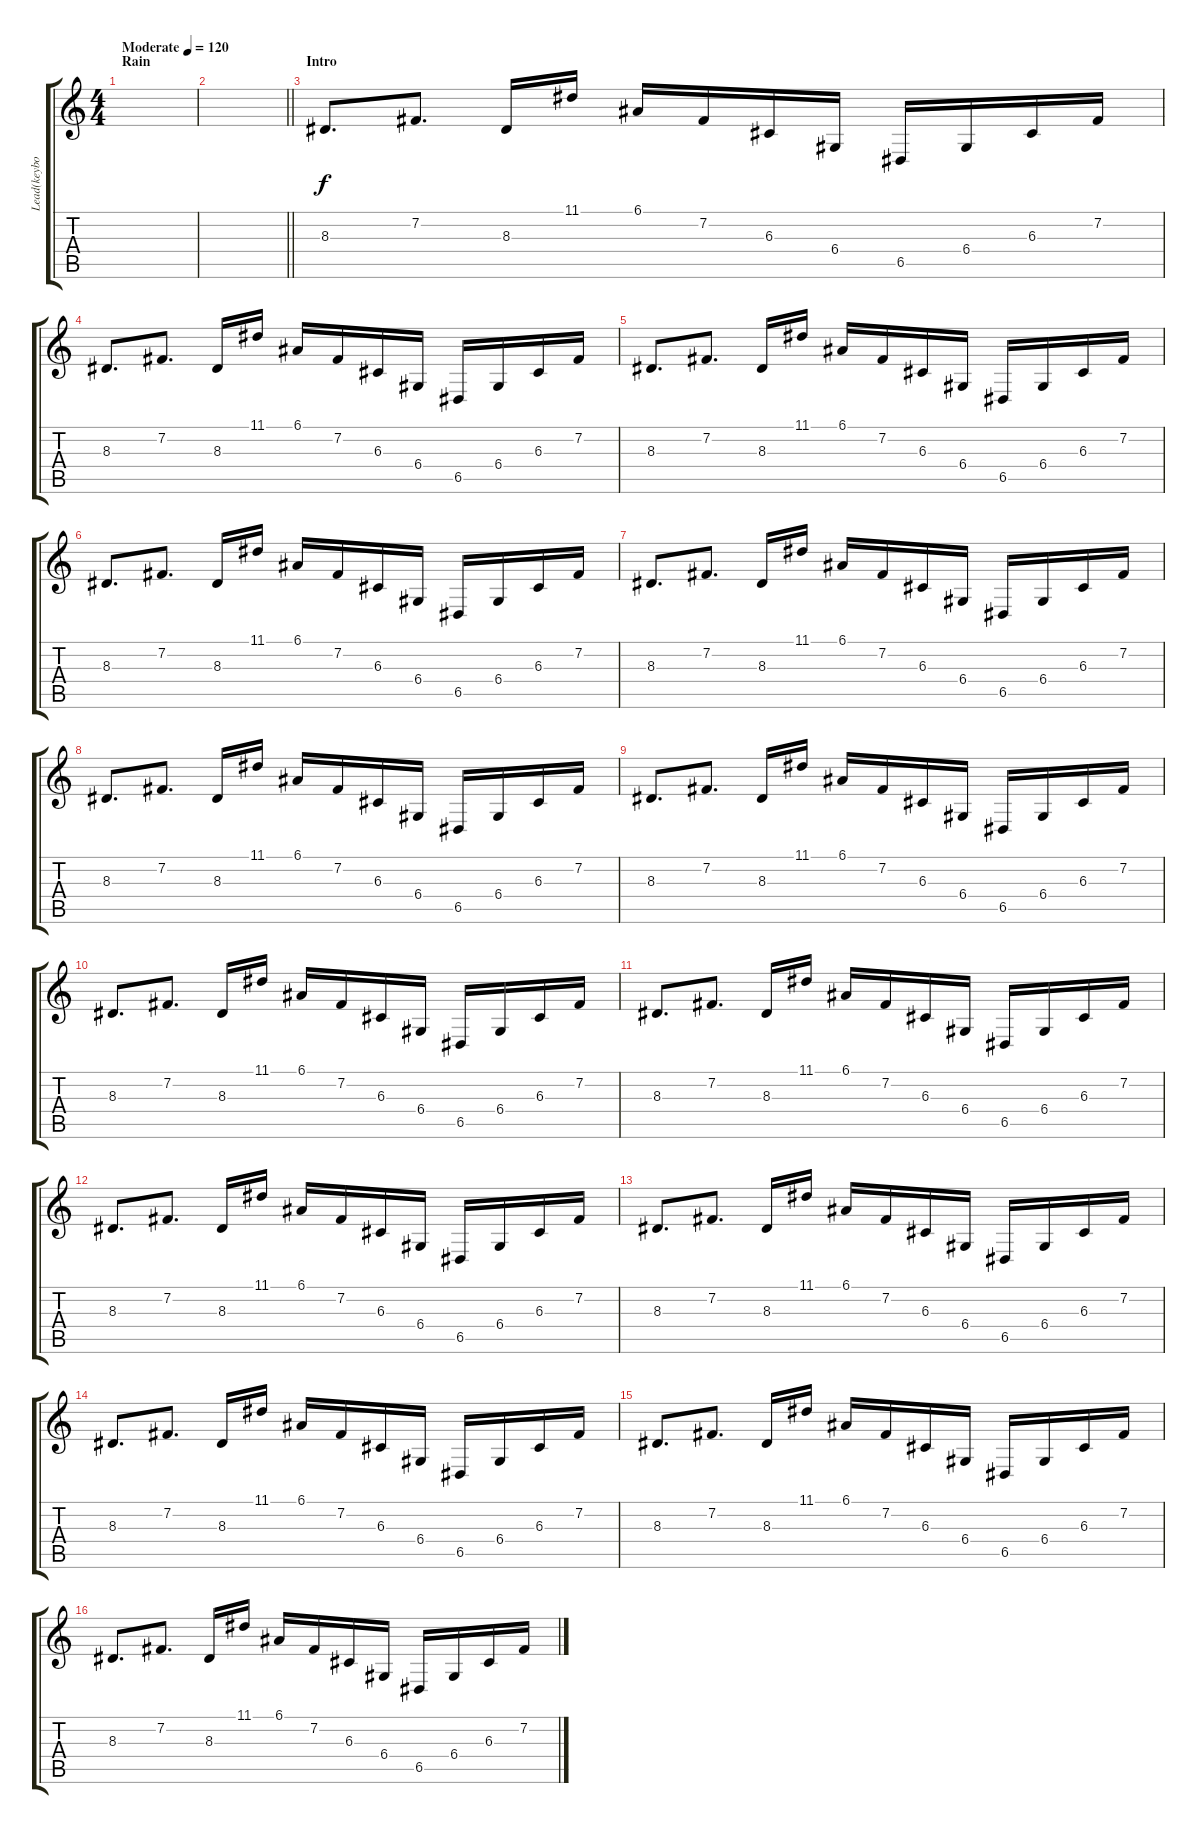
\track ("Lead(keyboard)" "Lead(keybo") {instrument churchorgan}
\staff {score tabs}
\tuning (E4 B3 G3 D3 A2 E2) {hide}
\ts (4 4)
\section ("" "Rain")
\tempo (120 "Moderate")
\clef g2
\ks c
|
\barLineRight lightlight
|
\section ("" "Intro")
8.3.8{d volume 3} 7.2.8{d} 8.3.16 11.1.16 6.1.16 7.2.16 6.3.16 6.4.16 6.5.16 6.4.16 6.3.16 7.2.16 |
8.3.8{d volume 6} 7.2.8{d} 8.3.16 11.1.16 6.1.16 7.2.16 6.3.16 6.4.16 6.5.16 6.4.16 6.3.16 7.2.16 |
8.3.8{d} 7.2.8{d} 8.3.16 11.1.16 6.1.16 7.2.16 6.3.16 6.4.16 6.5.16 6.4.16 6.3.16 7.2.16 |
8.3.8{d volume 8} 7.2.8{d} 8.3.16 11.1.16 6.1.16 7.2.16 6.3.16 6.4.16 6.5.16 6.4.16 6.3.16 7.2.16 |
8.3.8{d} 7.2.8{d} 8.3.16 11.1.16 6.1.16 7.2.16 6.3.16 6.4.16 6.5.16 6.4.16 6.3.16 7.2.16 |
8.3.8{d volume 10} 7.2.8{d} 8.3.16 11.1.16 6.1.16 7.2.16 6.3.16 6.4.16 6.5.16 6.4.16 6.3.16 7.2.16 |
8.3.8{d} 7.2.8{d} 8.3.16 11.1.16 6.1.16 7.2.16 6.3.16 6.4.16 6.5.16 6.4.16 6.3.16 7.2.16 |
8.3.8{d} 7.2.8{d} 8.3.16 11.1.16 6.1.16 7.2.16 6.3.16 6.4.16 6.5.16 6.4.16 6.3.16 7.2.16 |
8.3.8{d} 7.2.8{d} 8.3.16 11.1.16 6.1.16 7.2.16 6.3.16 6.4.16 6.5.16 6.4.16 6.3.16 7.2.16 |
8.3.8{d} 7.2.8{d} 8.3.16 11.1.16 6.1.16 7.2.16 6.3.16 6.4.16 6.5.16 6.4.16 6.3.16 7.2.16 |
8.3.8{d} 7.2.8{d} 8.3.16 11.1.16 6.1.16 7.2.16 6.3.16 6.4.16 6.5.16 6.4.16 6.3.16 7.2.16 |
8.3.8{d} 7.2.8{d} 8.3.16 11.1.16 6.1.16 7.2.16 6.3.16 6.4.16 6.5.16 6.4.16 6.3.16 7.2.16 |
8.3.8{d} 7.2.8{d} 8.3.16 11.1.16 6.1.16 7.2.16 6.3.16 6.4.16 6.5.16 6.4.16 6.3.16 7.2.16 |
8.3.8{d} 7.2.8{d} 8.3.16 11.1.16 6.1.16 7.2.16 6.3.16 6.4.16 6.5.16 6.4.16 6.3.16 7.2.16
